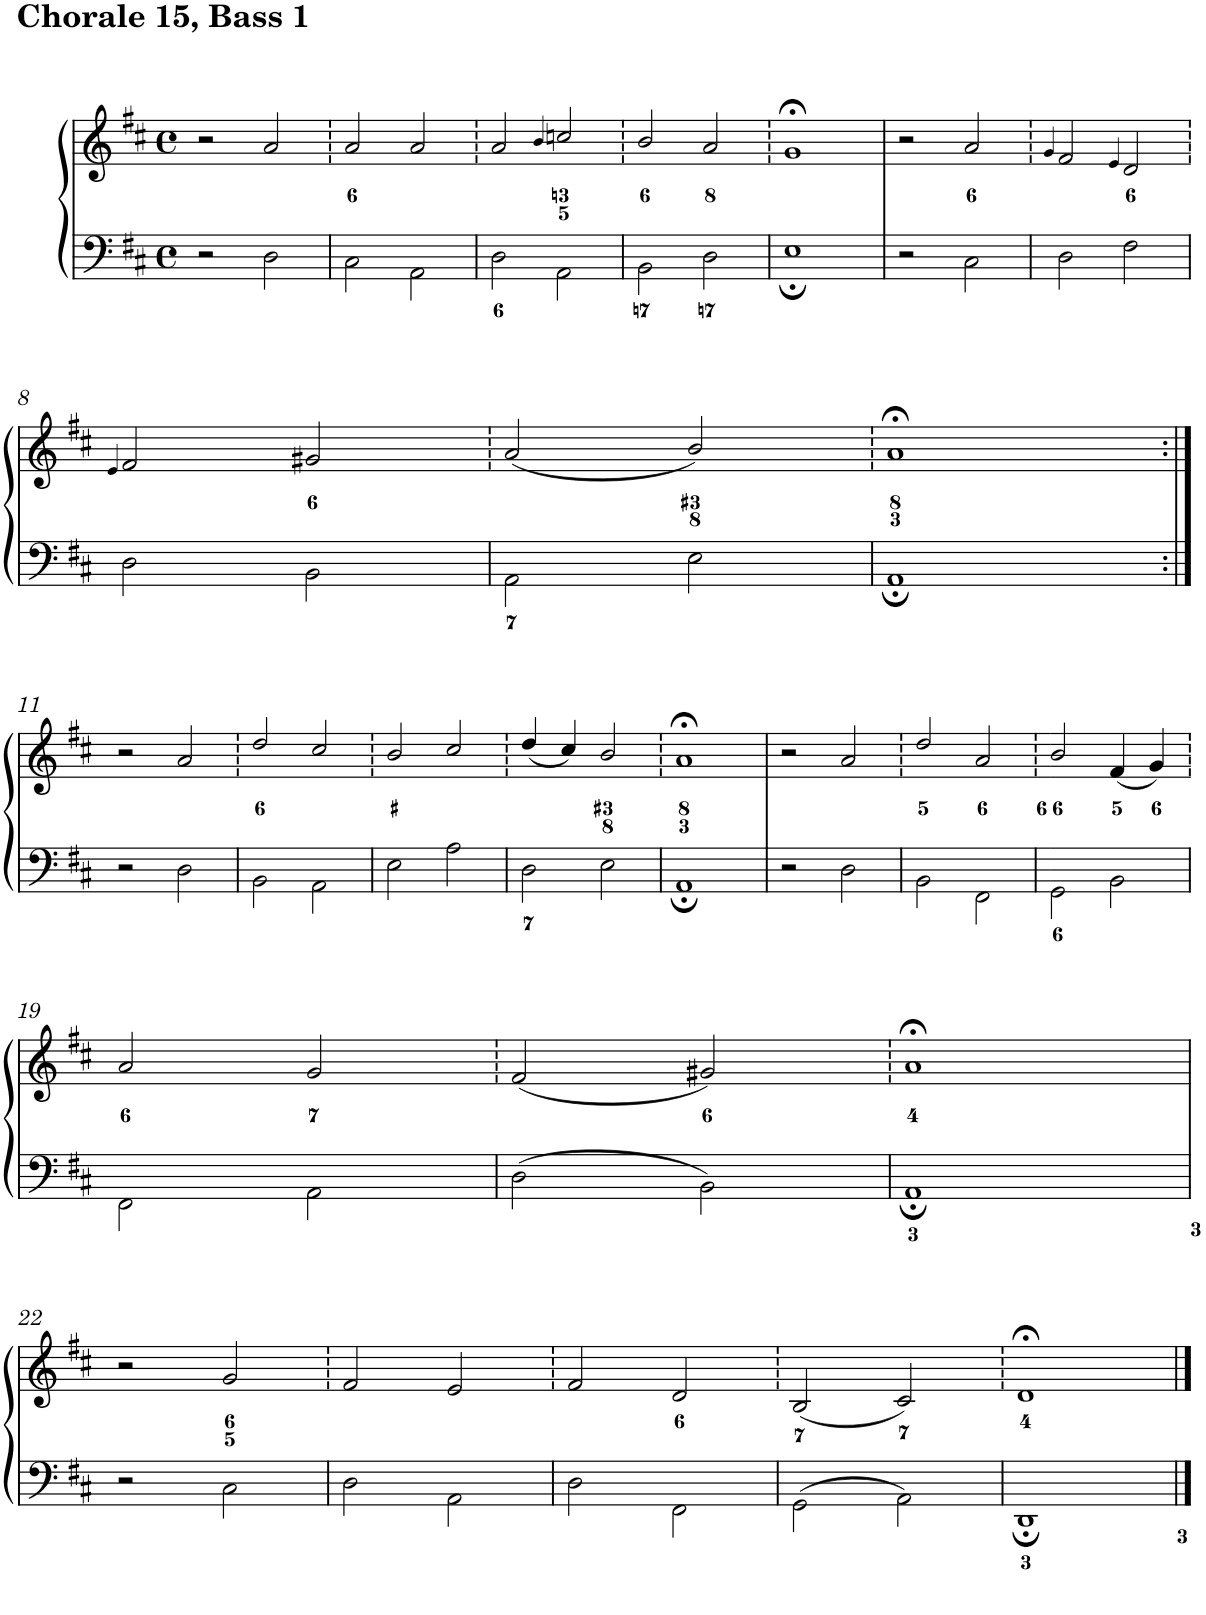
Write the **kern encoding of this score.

**kern	**kern
*part1	*part1
*staff2	*staff1
*I"Piano	*
*I'Pno.	*
*clefF4	*clefG2
*k[f#c#]	*k[f#c#]
*D:	*D:
*M4/4	*M4/4
*met(c)	*met(c)
=1	=1
2r	2r
2D\	2a/
=2	=2
2C#\	2a/
2AA\	2a/
=3	=3
2D\	2a/
.	4qb/
2AA\	2ccn/
=4	=4
2BB\	2b/
2D\	2a/
=5	=5
1E;	1g;<
=6	=6
2r	2r
2C#\	2a/
=7	=7
.	4qg/
2D\	2f#/
.	4qe/
2F#\	2d/
!!LO:LB:g=z
=8	=8
.	4qe/
2D\	2f#/
2BB\	2g#X/
=9	=9
2AA\	(2a/
2E\	2b/)
=10	=10
1AA;	1a;<
!!LO:LB:g=z
=11:|!	=11:|!
2r	2r
2D\	2a/
=12	=12
2BB\	2dd/
2AA\	2cc#/
=13	=13
2E\	2b/
2A\	2cc#/
=14	=14
2D\	(4dd/
.	4cc#/)
2E\	2b/
=15	=15
1AA;	1a;<
=16	=16
2r	2r
2D\	2a/
=17	=17
2BB\	2dd/
2FF#\	2a/
=18	=18
2GG\	2b/
2BB\	(4f#/
.	4g/)
!!LO:LB:g=z
=19	=19
2FF#\	2a/
2AA\	2g/
=20	=20
2D\	(2f#/
2BB\	2g#X/)
=21	=21
1AA;	1a;<
!!LO:LB:g=z
=22	=22
2r	2r
2C#\	2g/
=23	=23
2D\	2f#/
2AA\	2e/
=24	=24
2D\	2f#/
2FF#\	2d/
=25	=25
2GG\	(2B/
2AA\	2c#/)
=26	=26
1DD;	1d;<
==	==
*-	*-
